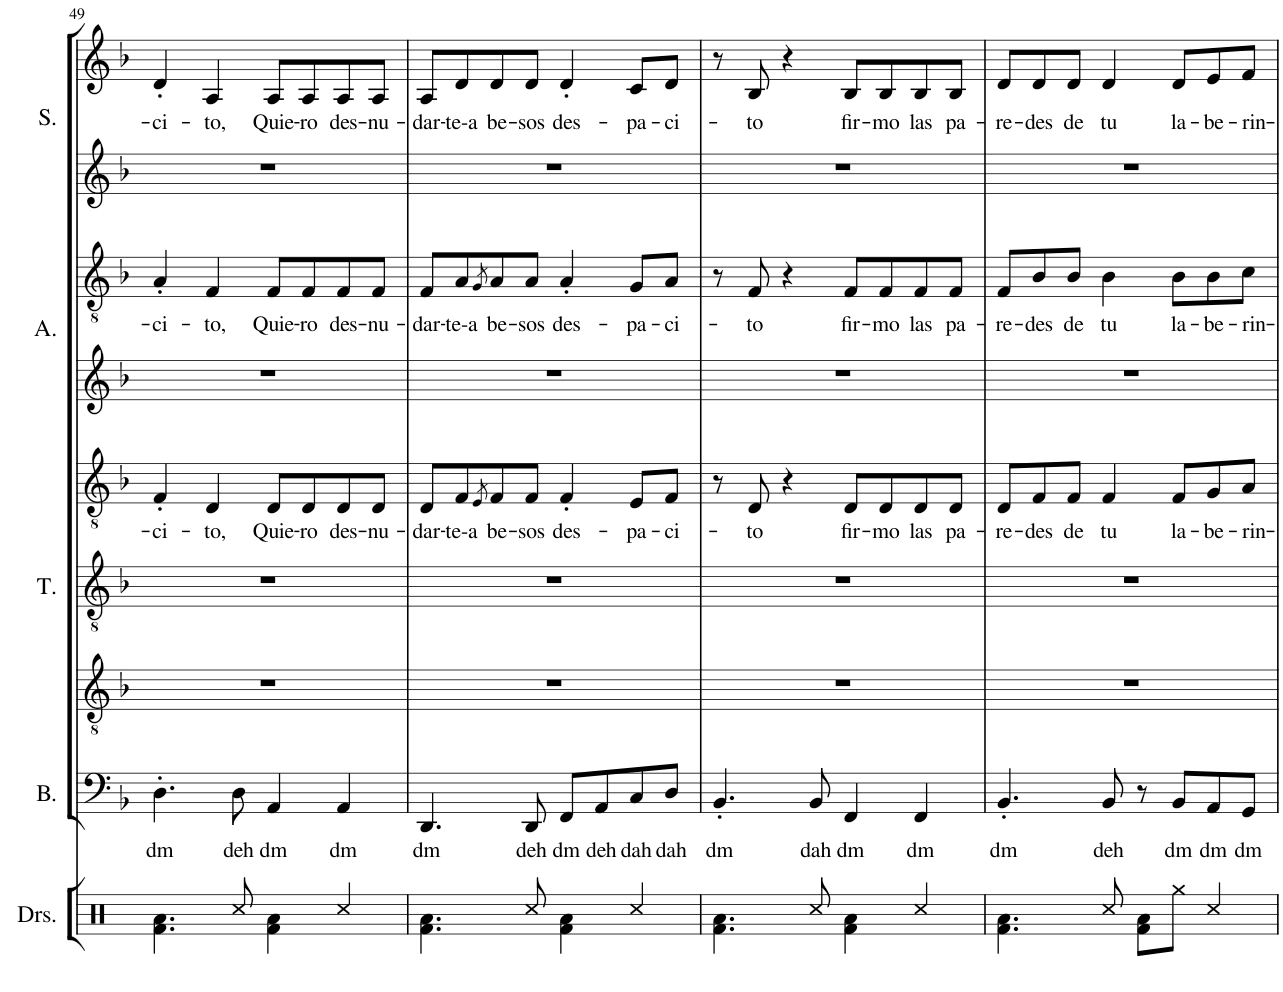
**kern	**text	**kern	**text	**kern	**text	**kern	**text
*part4	*part4	*part3	*part3	*part2	*part2	*part1	*part1
*staff4	*staff4	*staff3	*staff3	*staff2	*staff2	*staff1	*staff1
*I"Bass (Matt Sallee)	*	*I"Tenor (Scott Hoying)	*	*I"Alto (Mitch Grassi)	*	*I"Soprano (Kirstin Maldonado)	*
*I'B.	*	*I'T.	*	*I'A.	*	*I'S.	*
!!LO:PB:g=z
*clefF4	*	*clefGv2	*	*clefGv2	*	*clefG2	*
*k[b-]	*	*k[b-]	*	*k[b-]	*	*k[b-]	*
*M4/4	*	*M4/4	*	*M4/4	*	*M4/4	*
=49	=49	=49	=49	=49	=49	=49	=49
!	!LO:LY:b	!	!LO:LY:b	!	!LO:LY:b	!	!LO:LY:b
4.D'\	dm	4F'/	-ci-	4A'/	-ci-	4d'/	-ci-
!	!	!	!LO:LY:b	!	!LO:LY:b	!	!LO:LY:b
.	.	4D/	-to,	4F/	-to,	4A/	-to,
!	!LO:LY:b	!	!	!	!	!	!
8D\	deh	.	.	.	.	.	.
!	!LO:LY:b	!	!LO:LY:b	!	!LO:LY:b	!	!LO:LY:b
4AA/	dm	8D/L	Quie-	8F/L	Quie-	8A/L	Quie-
!	!	!	!LO:LY:b	!	!LO:LY:b	!	!LO:LY:b
.	.	8D/	-ro	8F/	-ro	8A/	-ro
!	!LO:LY:b	!	!LO:LY:b	!	!LO:LY:b	!	!LO:LY:b
4AA/	dm	8D/	des-	8F/	des-	8A/	des-
!	!	!	!LO:LY:b	!	!LO:LY:b	!	!LO:LY:b
.	.	8D/J	-nu-	8F/J	-nu-	8A/J	-nu-
=50	=50	=50	=50	=50	=50	=50	=50
!	!LO:LY:b	!	!LO:LY:b	!	!LO:LY:b	!	!LO:LY:b
4.DD/	dm	8D/L	-dar-	8F/L	-dar-	8A/L	-dar-
!	!	!	!LO:LY:b	!	!LO:LY:b	!	!LO:LY:b
.	.	8F/	-te-a	8A/	-te-a	8d/	-te-a
.	.	8qE/	.	8qG/	.	.	.
!	!	!	!LO:LY:b	!	!LO:LY:b	!	!LO:LY:b
.	.	8F/	be-	8A/	be-	8d/	be-
!	!LO:LY:b	!	!LO:LY:b	!	!LO:LY:b	!	!LO:LY:b
8DD/	deh	8F/J	-sos	8A/J	-sos	8d/J	-sos
!	!LO:LY:b	!	!LO:LY:b	!	!LO:LY:b	!	!LO:LY:b
8FF/L	dm	4F'/	des-	4A'/	des-	4d'/	des-
!	!LO:LY:b	!	!	!	!	!	!
8AA/	deh	.	.	.	.	.	.
!	!LO:LY:b	!	!LO:LY:b	!	!LO:LY:b	!	!LO:LY:b
8C/	dah	8E/L	-pa-	8G/L	-pa-	8c/L	-pa-
!	!LO:LY:b	!	!LO:LY:b	!	!LO:LY:b	!	!LO:LY:b
8D/J	dah	8F/J	-ci-	8A/J	-ci-	8d/J	-ci-
=51	=51	=51	=51	=51	=51	=51	=51
!	!LO:LY:b	!	!	!	!	!	!
4.BB-'/	dm	8r	.	8r	.	8r	.
!	!	!	!LO:LY:b	!	!LO:LY:b	!	!LO:LY:b
.	.	8D/	to	8F/	to	8B-/	to
.	.	4r	.	4r	.	4r	.
!	!LO:LY:b	!	!	!	!	!	!
8BB-/	dah	.	.	.	.	.	.
!	!LO:LY:b	!	!LO:LY:b	!	!LO:LY:b	!	!LO:LY:b
4FF/	dm	8D/L	fir-	8F/L	fir-	8B-/L	fir-
!	!	!	!LO:LY:b	!	!LO:LY:b	!	!LO:LY:b
.	.	8D/	-mo	8F/	-mo	8B-/	-mo
!	!LO:LY:b	!	!LO:LY:b	!	!LO:LY:b	!	!LO:LY:b
4FF/	dm	8D/	las	8F/	las	8B-/	las
!	!	!	!LO:LY:b	!	!LO:LY:b	!	!LO:LY:b
.	.	8D/J	pa-	8F/J	pa-	8B-/J	pa-
=52	=52	=52	=52	=52	=52	=52	=52
!	!LO:LY:b	!	!LO:LY:b	!	!LO:LY:b	!	!LO:LY:b
4.BB-'/	dm	8D/L	-re-	8F/L	-re-	8d/L	-re-
!	!	!	!LO:LY:b	!	!LO:LY:b	!	!LO:LY:b
.	.	8F/	-des	8B-/	-des	8d/	-des
!	!	!	!LO:LY:b	!	!LO:LY:b	!	!LO:LY:b
.	.	8F/J	de	8B-/J	de	8d/J	de
!	!LO:LY:b	!	!LO:LY:b	!	!LO:LY:b	!	!LO:LY:b
8BB-/	deh	4F/	tu	4B-\	tu	4d/	tu
8r	.	.	.	.	.	.	.
!	!LO:LY:b	!	!LO:LY:b	!	!LO:LY:b	!	!LO:LY:b
8BB-/L	dm	8F/L	la-	8B-\L	la-	8d/L	la-
!	!LO:LY:b	!	!LO:LY:b	!	!LO:LY:b	!	!LO:LY:b
8AA/	dm	8G/	-be-	8B-\	-be-	8e/	-be-
!	!LO:LY:b	!	!LO:LY:b	!	!LO:LY:b	!	!LO:LY:b
8GG/J	dm	8A/J	-rin-	8c\J	-rin-	8f/J	-rin-
=	=	=	=	=	=	=	=
*-	*-	*-	*-	*-	*-	*-	*-
